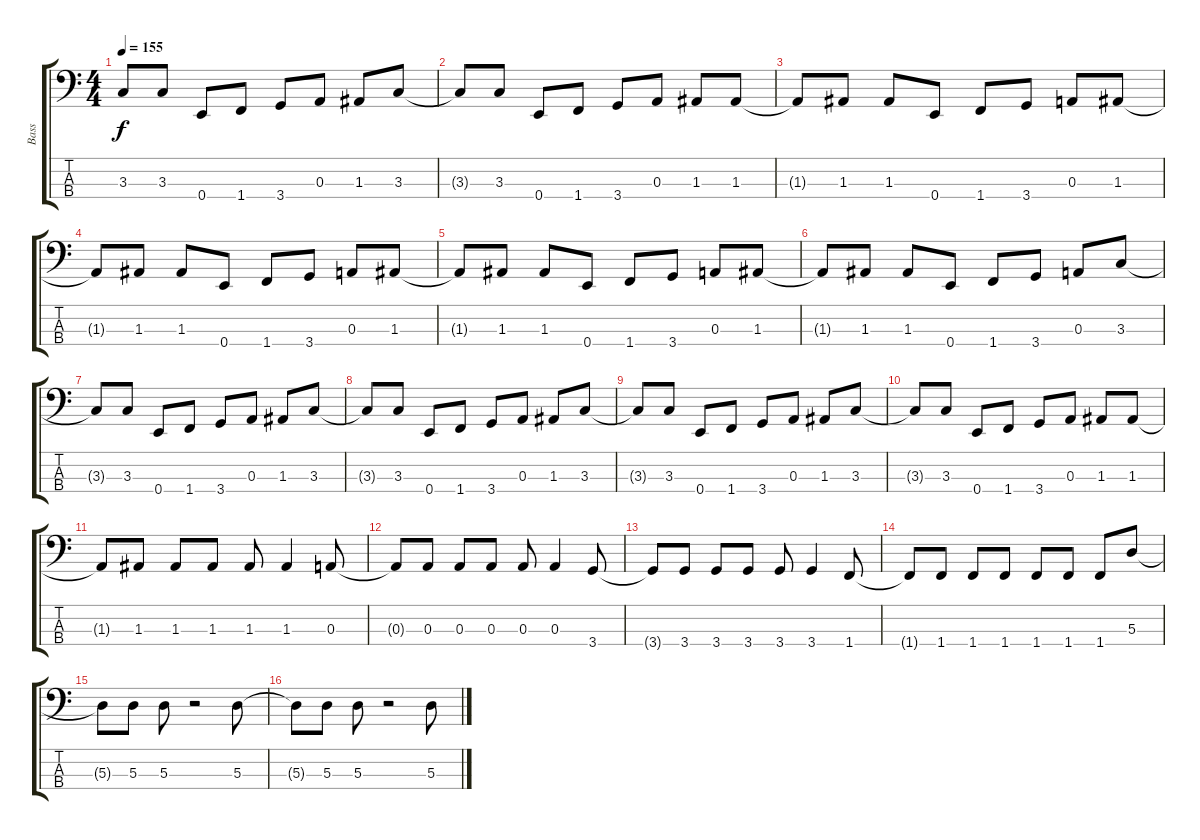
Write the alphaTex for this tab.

\track ("Bass" "Bass") {instrument electricbassfinger}
\staff {score tabs}
\tuning (G2 D2 A1 E1) {hide}
\ts (4 4)
\tempo 155
\clef f4
\ks c
3.3{t}.8{dy f} 3.3.8 0.4.8 1.4.8 3.4.8 0.3.8 1.3.8 3.3.8 |
3.3{t}.8 3.3.8 0.4.8 1.4.8 3.4.8 0.3.8 1.3.8 1.3.8 |
1.3{t}.8 1.3.8 1.3.8 0.4.8 1.4.8 3.4.8 0.3.8 1.3.8 |
1.3{t}.8 1.3.8 1.3.8 0.4.8 1.4.8 3.4.8 0.3.8 1.3.8 |
1.3{t}.8 1.3.8 1.3.8 0.4.8 1.4.8 3.4.8 0.3.8 1.3.8 |
1.3{t}.8 1.3.8 1.3.8 0.4.8 1.4.8 3.4.8 0.3.8 3.3.8 |
3.3{t}.8 3.3.8 0.4.8 1.4.8 3.4.8 0.3.8 1.3.8 3.3.8 |
3.3{t}.8 3.3.8 0.4.8 1.4.8 3.4.8 0.3.8 1.3.8 3.3.8 |
3.3{t}.8 3.3.8 0.4.8 1.4.8 3.4.8 0.3.8 1.3.8 3.3.8 |
3.3{t}.8 3.3.8 0.4.8 1.4.8 3.4.8 0.3.8 1.3.8 1.3.8 |
1.3{t}.8 1.3.8 1.3.8 1.3.8 1.3.8 1.3.4 0.3.8 |
0.3{t}.8 0.3.8 0.3.8 0.3.8 0.3.8 0.3.4 3.4.8 |
3.4{t}.8 3.4.8 3.4.8 3.4.8 3.4.8 3.4.4 1.4.8 |
1.4{t}.8 1.4.8 1.4.8 1.4.8 1.4.8 1.4.8 1.4.8 5.3.8 |
5.3{t}.8 5.3.8 5.3.8 r.2 5.3.8 |
5.3{t}.8 5.3.8 5.3.8 r.2 5.3.8
